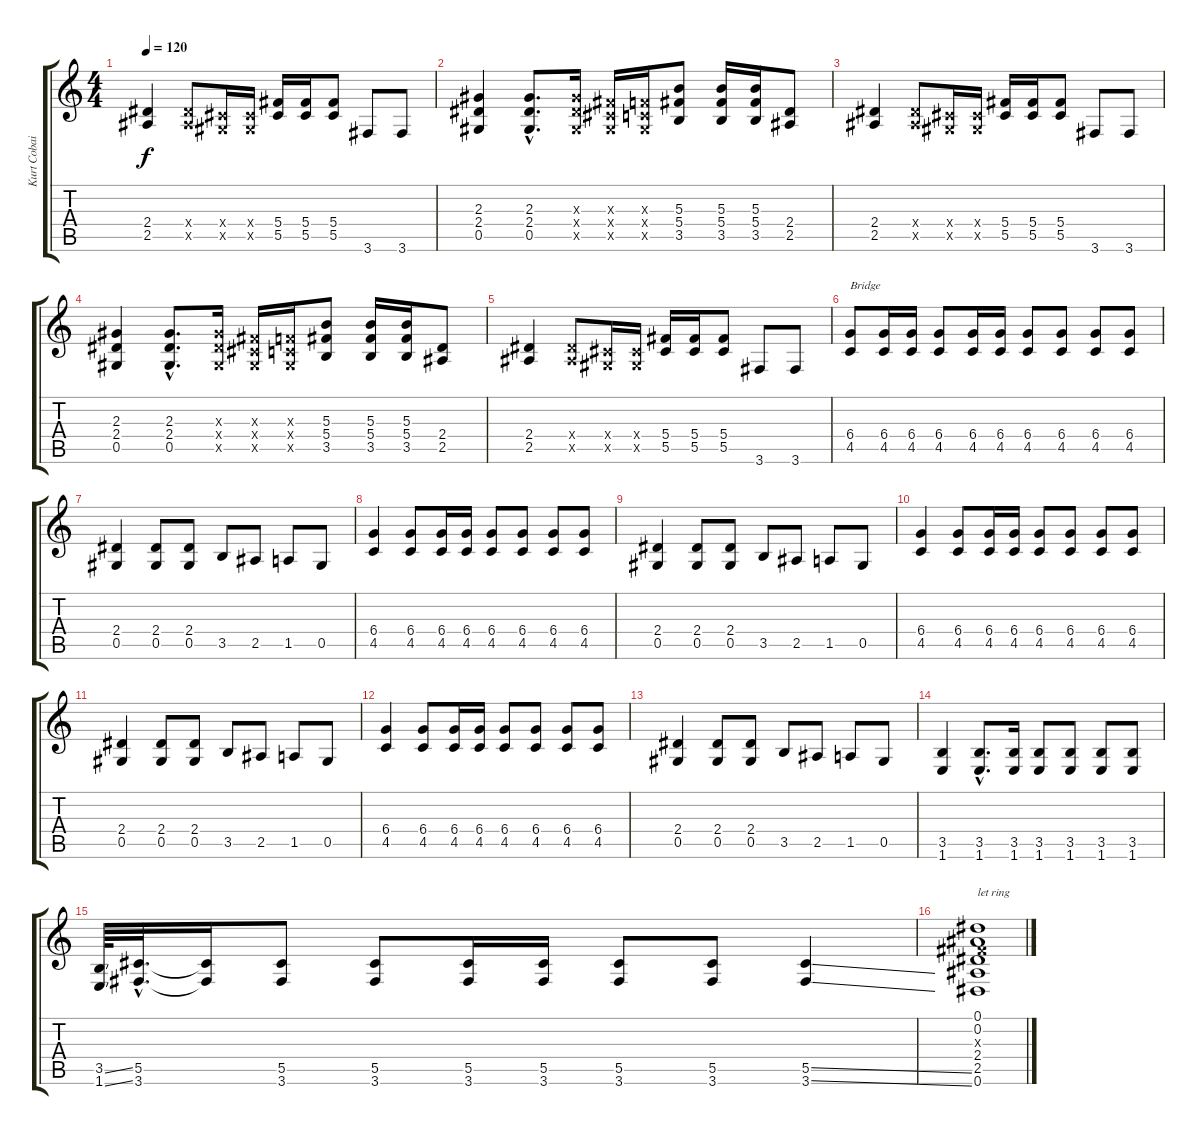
\track ("Kurt Cobain (Guitar)" "Kurt Cobai") {instrument overdrivenguitar}
\staff {score tabs}
\tuning (Eb4 Bb3 Gb3 Db3 Ab2 Eb2) {hide}
\ts (4 4)
\tempo 120
\clef g2
\ks c
(2.4 2.5).4{dy f} (2.4{x} 2.5{x}).8 (0.4{x} 0.5{x}).16 (0.4{x} 0.5{x}).16 (5.4 5.5).16 (5.4 5.5).16 (5.4 5.5).8 3.6.8 3.6.8 |
(2.3 2.4 0.5).4 (2.3{hac} 2.4{hac} 0.5{hac}).8{d} (2.3{x} 2.4{x} 0.5{x}).16 (0.3{x} 0.4{x} 0.5{x}).16 (-1.3{x} -1.4{x} 0.5{x}).16 (5.3 5.4 3.5).8 (5.3 5.4 3.5).16 (5.3 5.4 3.5).16 (2.4 2.5).8 |
(2.4 2.5).4 (2.4{x} 2.5{x}).8 (0.4{x} 0.5{x}).16 (0.4{x} 0.5{x}).16 (5.4 5.5).16 (5.4 5.5).16 (5.4 5.5).8 3.6.8 3.6.8 |
(2.3 2.4 0.5).4 (2.3{hac} 2.4{hac} 0.5{hac}).8{d} (2.3{x} 2.4{x} 0.5{x}).16 (0.3{x} 0.4{x} 0.5{x}).16 (-1.3{x} -1.4{x} 0.5{x}).16 (5.3 5.4 3.5).8 (5.3 5.4 3.5).16 (5.3 5.4 3.5).16 (2.4 2.5).8 |
(2.4 2.5).4 (2.4{x} 2.5{x}).8 (0.4{x} 0.5{x}).16 (0.4{x} 0.5{x}).16 (5.4 5.5).16 (5.4 5.5).16 (5.4 5.5).8 3.6.8 3.6.8 |
(6.4 4.5).8{txt "Bridge"} (6.4 4.5).16 (6.4 4.5).16 (6.4 4.5).8 (6.4 4.5).16 (6.4 4.5).16 (6.4 4.5).8 (6.4 4.5).8 (6.4 4.5).8 (6.4 4.5).8 |
(2.4 0.5).4 (2.4 0.5).8 (2.4 0.5).8 3.5.8 2.5.8 1.5.8 0.5.8 |
(6.4 4.5).4 (6.4 4.5).8 (6.4 4.5).16 (6.4 4.5).16 (6.4 4.5).8 (6.4 4.5).8 (6.4 4.5).8 (6.4 4.5).8 |
(2.4 0.5).4 (2.4 0.5).8 (2.4 0.5).8 3.5.8 2.5.8 1.5.8 0.5.8 |
(6.4 4.5).4 (6.4 4.5).8 (6.4 4.5).16 (6.4 4.5).16 (6.4 4.5).8 (6.4 4.5).8 (6.4 4.5).8 (6.4 4.5).8 |
(2.4 0.5).4 (2.4 0.5).8 (2.4 0.5).8 3.5.8 2.5.8 1.5.8 0.5.8 |
(6.4 4.5).4 (6.4 4.5).8 (6.4 4.5).16 (6.4 4.5).16 (6.4 4.5).8 (6.4 4.5).8 (6.4 4.5).8 (6.4 4.5).8 |
(2.4 0.5).4 (2.4 0.5).8 (2.4 0.5).8 3.5.8 2.5.8 1.5.8 0.5.8 |
(3.5 1.6).4 (3.5{hac} 1.6{hac}).8{d} (3.5 1.6).16 (3.5 1.6).8 (3.5 1.6).8 (3.5 1.6).8 (3.5 1.6).8 |
(3.5{ss} 1.6{ss}).64 (5.5{hac} 3.6{hac}).32{d} (5.5{t} 3.6{t}).16 (5.5 3.6).8 (5.5 3.6).8 (5.5 3.6).16 (5.5 3.6).16 (5.5 3.6).8 (5.5 3.6).8 (5.5{ss} 3.6{ss}).4 |
(0.1 0.2 0.3{x} 2.4 2.5 0.6).1{txt "let ring"}
